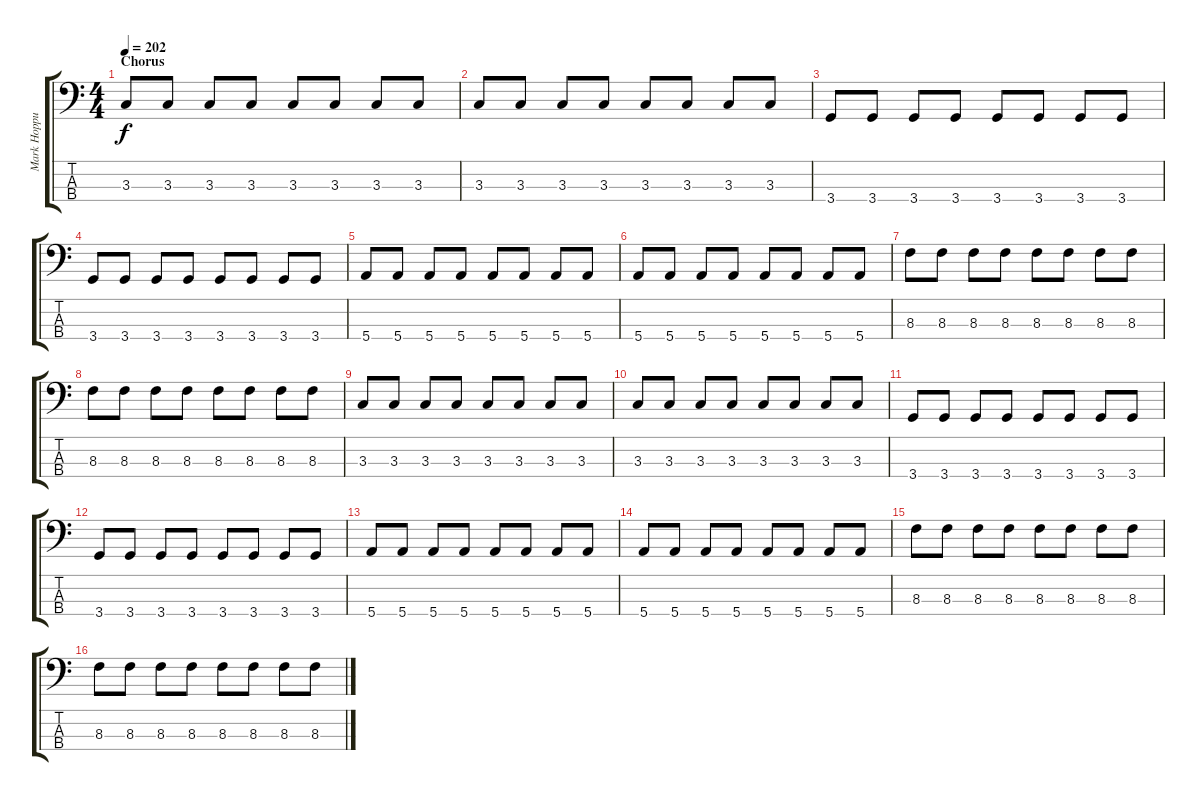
\track ("Mark Hoppus - Bass" "Mark Hoppu") {instrument electricbasspick}
\staff {score tabs}
\tuning (G2 D2 A1 E1) {hide}
\ts (4 4)
\section ("" "Chorus")
\tempo 202
\clef f4
\ks c
3.3.8{dy f} 3.3.8 3.3.8 3.3.8 3.3.8 3.3.8 3.3.8 3.3.8 |
3.3.8 3.3.8 3.3.8 3.3.8 3.3.8 3.3.8 3.3.8 3.3.8 |
3.4.8 3.4.8 3.4.8 3.4.8 3.4.8 3.4.8 3.4.8 3.4.8 |
3.4.8 3.4.8 3.4.8 3.4.8 3.4.8 3.4.8 3.4.8 3.4.8 |
5.4.8 5.4.8 5.4.8 5.4.8 5.4.8 5.4.8 5.4.8 5.4.8 |
5.4.8 5.4.8 5.4.8 5.4.8 5.4.8 5.4.8 5.4.8 5.4.8 |
8.3.8 8.3.8 8.3.8 8.3.8 8.3.8 8.3.8 8.3.8 8.3.8 |
8.3.8 8.3.8 8.3.8 8.3.8 8.3.8 8.3.8 8.3.8 8.3.8 |
3.3.8 3.3.8 3.3.8 3.3.8 3.3.8 3.3.8 3.3.8 3.3.8 |
3.3.8 3.3.8 3.3.8 3.3.8 3.3.8 3.3.8 3.3.8 3.3.8 |
3.4.8 3.4.8 3.4.8 3.4.8 3.4.8 3.4.8 3.4.8 3.4.8 |
3.4.8 3.4.8 3.4.8 3.4.8 3.4.8 3.4.8 3.4.8 3.4.8 |
5.4.8 5.4.8 5.4.8 5.4.8 5.4.8 5.4.8 5.4.8 5.4.8 |
5.4.8 5.4.8 5.4.8 5.4.8 5.4.8 5.4.8 5.4.8 5.4.8 |
8.3.8 8.3.8 8.3.8 8.3.8 8.3.8 8.3.8 8.3.8 8.3.8 |
8.3.8 8.3.8 8.3.8 8.3.8 8.3.8 8.3.8 8.3.8 8.3.8
